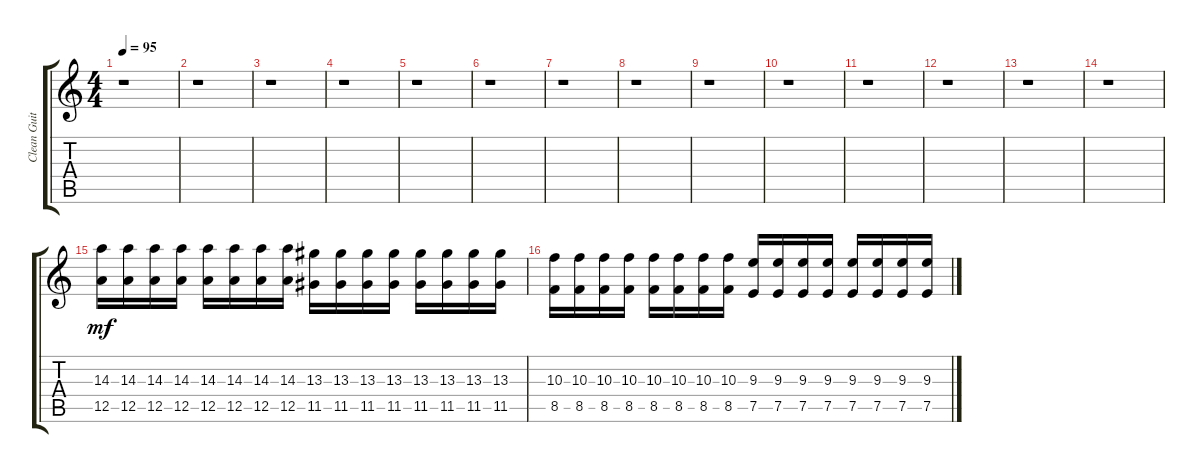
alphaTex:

\track ("Clean Guitar" "Clean Guit") {instrument electricguitarclean}
\staff {score tabs}
\tuning (E4 B3 G3 D3 A2 D2) {hide}
\ts (4 4)
\tempo 95
\clef g2
\ks c
r.1{dy f} |
r.1 |
r.1 |
r.1 |
r.1 |
r.1 |
r.1 |
r.1 |
r.1 |
r.1 |
r.1 |
r.1 |
r.1 |
r.1 |
(14.3 12.5).16{dy mf volume 8 instrument overdrivenguitar} (14.3 12.5).16 (14.3 12.5).16 (14.3 12.5).16 (14.3 12.5).16 (14.3 12.5).16 (14.3 12.5).16 (14.3 12.5).16 (13.3 11.5).16 (13.3 11.5).16 (13.3 11.5).16 (13.3 11.5).16 (13.3 11.5).16 (13.3 11.5).16 (13.3 11.5).16 (13.3 11.5).16 |
(10.3 8.5).16 (10.3 8.5).16 (10.3 8.5).16 (10.3 8.5).16 (10.3 8.5).16 (10.3 8.5).16 (10.3 8.5).16 (10.3 8.5).16 (9.3 7.5).16 (9.3 7.5).16 (9.3 7.5).16 (9.3 7.5).16 (9.3 7.5).16 (9.3 7.5).16 (9.3 7.5).16 (9.3 7.5).16
